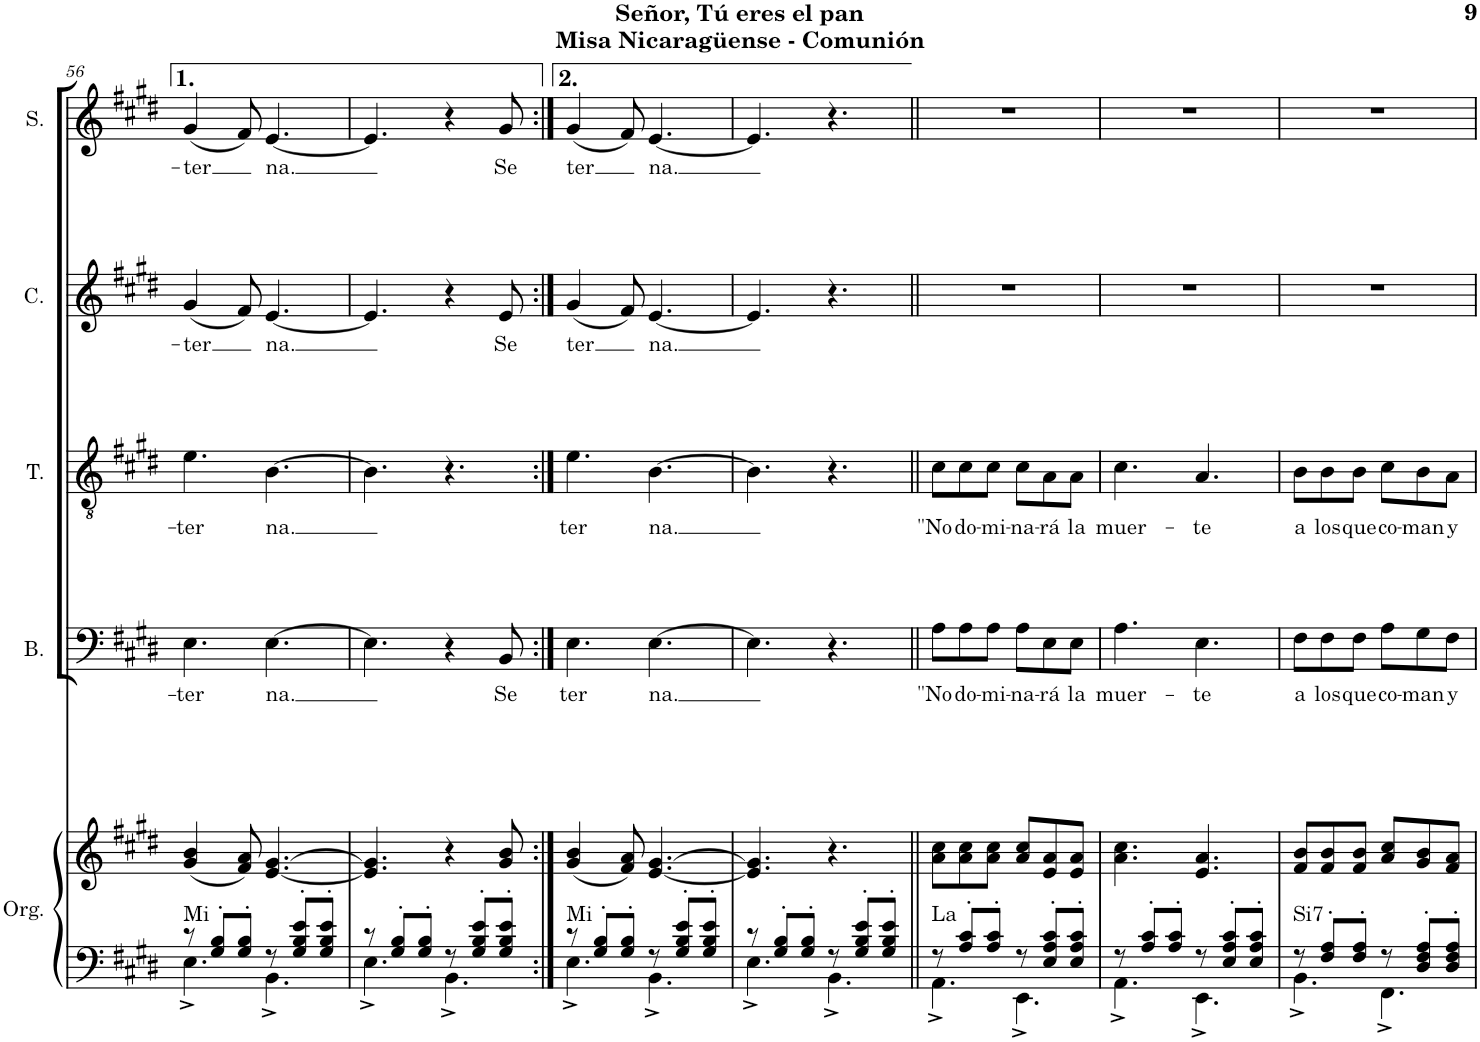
**kern	**kern	**harte	**kern	**text	**kern	**text	**kern	**text	**kern	**text
*part5	*part5	*part5	*part4	*part4	*part3	*part3	*part2	*part2	*part1	*part1
*staff6	*staff5	*	*staff4	*staff4	*staff3	*staff3	*staff2	*staff2	*staff1	*staff1
*I"Órgano	*	*	*I"Bajo	*	*I"Tenor	*	*I"Contralto	*	*I"Soprano	*
*	*	*	*I'B.	*	*I'T.	*	*I'C.	*	*I'S.	*
!!LO:PB:g=z
*clefF4	*clefG2	*	*clefF4	*	*clefGv2	*	*clefG2	*	*clefG2	*
*k[f#c#g#d#]	*k[f#c#g#d#]	*	*k[f#c#g#d#]	*	*k[f#c#g#d#]	*	*k[f#c#g#d#]	*	*k[f#c#g#d#]	*
*M6/8	*M6/8	*	*M6/8	*	*M6/8	*	*M6/8	*	*M6/8	*
=56	=56	=56	=56	=56	=56	=56	=56	=56	=56	=56
*^	*	*	*	*	*	*	*	*	*	*
!	!	!	!LO:H:kt=Mi	!	!LO:LY:b	!	!LO:LY:b	!	!LO:LY:b	!	!LO:LY:b
8r	4.E^\	(4g#/ 4b/	N	4.E\	-ter	4.e\	-ter	(4g#/	-ter	(4g#/	-ter
8G#/' 8B/'L	.	.	.	.	.	.	.	.	.	.	.
8G#/' 8B/'J	.	8f#/ 8a/)	.	.	.	.	.	8f#/)	.	8f#/)	.
!	!	!	!	!	!LO:LY:b	!	!LO:LY:b	!	!LO:LY:b	!	!LO:LY:b
8r	4.BB^\	[4.e/ [4.g#/	.	[4.E\	na.	[4.B\	na.	[4.e/	na.	[4.e/	na.
8G#/' 8B/' 8e/'L	.	.	.	.	.	.	.	.	.	.	.
8G#/' 8B/' 8e/'J	.	.	.	.	.	.	.	.	.	.	.
=57	=57	=57	=57	=57	=57	=57	=57	=57	=57	=57	=57
8r	4.E^\	4.e/] 4.g#/]	.	4.E\]	.	4.B\]	.	4.e/]	.	4.e/]	.
8G#/' 8B/'L	.	.	.	.	.	.	.	.	.	.	.
8G#/' 8B/'J	.	.	.	.	.	.	.	.	.	.	.
8r	4.BB^\	4r	.	4r	.	4.r	.	4r	.	4r	.
8G#/' 8B/' 8e/'L	.	.	.	.	.	.	.	.	.	.	.
!	!	!	!	!	!LO:LY:b	!	!	!	!LO:LY:b	!	!LO:LY:b
8G#/' 8B/' 8e/'J	.	8g#/ 8b/	.	8BB/	Se	.	.	8e/	Se	8g#/	Se
=58:|!	=58:|!	=58:|!	=58:|!	=58:|!	=58:|!	=58:|!	=58:|!	=58:|!	=58:|!	=58:|!	=58:|!
!	!	!	!LO:H:kt=Mi	!	!LO:LY:b	!	!LO:LY:b	!	!LO:LY:b	!	!LO:LY:b
8r	4.E^\	(4g#/ 4b/	N	4.E\	-ter	4.e\	-ter	(4g#/	-ter	(4g#/	-ter
8G#/' 8B/'L	.	.	.	.	.	.	.	.	.	.	.
8G#/' 8B/'J	.	8f#/ 8a/)	.	.	.	.	.	8f#/)	.	8f#/)	.
!	!	!	!	!	!LO:LY:b	!	!LO:LY:b	!	!LO:LY:b	!	!LO:LY:b
8r	4.BB^\	[4.e/ [4.g#/	.	[4.E\	na.	[4.B\	na.	[4.e/	na.	[4.e/	na.
8G#/' 8B/' 8e/'L	.	.	.	.	.	.	.	.	.	.	.
8G#/' 8B/' 8e/'J	.	.	.	.	.	.	.	.	.	.	.
=59	=59	=59	=59	=59	=59	=59	=59	=59	=59	=59	=59
8r	4.E^\	4.e/] 4.g#/]	.	4.E\]	.	4.B\]	.	4.e/]	.	4.e/]	.
8G#/' 8B/'L	.	.	.	.	.	.	.	.	.	.	.
8G#/' 8B/'J	.	.	.	.	.	.	.	.	.	.	.
8r	4.BB^\	4.r	.	4.r	.	4.r	.	4.r	.	4.r	.
8G#/' 8B/' 8e/'L	.	.	.	.	.	.	.	.	.	.	.
8G#/' 8B/' 8e/'J	.	.	.	.	.	.	.	.	.	.	.
=60||	=60||	=60||	=60||	=60||	=60||	=60||	=60||	=60||	=60||	=60||	=60||
!	!	!	!LO:H:kt=La	!	!LO:LY:b	!	!LO:LY:b	!	!	!	!
8r	4.AA^\	8a\ 8cc#\L	N	8A\L	"No	8c#\L	"No	2.r	.	2.r	.
!	!	!	!	!	!LO:LY:b	!	!LO:LY:b	!	!	!	!
8A/' 8c#/'L	.	8a\ 8cc#\	.	8A\	do-	8c#\	do-	.	.	.	.
!	!	!	!	!	!LO:LY:b	!	!LO:LY:b	!	!	!	!
8A/' 8c#/'J	.	8a\ 8cc#\J	.	8A\J	-mi-	8c#\J	-mi-	.	.	.	.
!	!	!	!	!	!LO:LY:b	!	!LO:LY:b	!	!	!	!
8r	4.EE^\	8a/ 8cc#/L	.	8A\L	-na-	8c#\L	-na-	.	.	.	.
!	!	!	!	!	!LO:LY:b	!	!LO:LY:b	!	!	!	!
8E/' 8A/' 8c#/'L	.	8e/ 8a/	.	8E\	-rá	8A\	-rá	.	.	.	.
!	!	!	!	!	!LO:LY:b	!	!LO:LY:b	!	!	!	!
8E/' 8A/' 8c#/'J	.	8e/ 8a/J	.	8E\J	la	8A\J	la	.	.	.	.
=61	=61	=61	=61	=61	=61	=61	=61	=61	=61	=61	=61
!	!	!	!	!	!LO:LY:b	!	!LO:LY:b	!	!	!	!
8r	4.AA^\	4.a\ 4.cc#\	.	4.A\	muer-	4.c#\	muer-	2.r	.	2.r	.
8A/' 8c#/'L	.	.	.	.	.	.	.	.	.	.	.
8A/' 8c#/'J	.	.	.	.	.	.	.	.	.	.	.
!	!	!	!	!	!LO:LY:b	!	!LO:LY:b	!	!	!	!
8r	4.EE^\	4.e/ 4.a/	.	4.E\	-te	4.A/	-te	.	.	.	.
8E/' 8A/' 8c#/'L	.	.	.	.	.	.	.	.	.	.	.
8E/' 8A/' 8c#/'J	.	.	.	.	.	.	.	.	.	.	.
=62	=62	=62	=62	=62	=62	=62	=62	=62	=62	=62	=62
!	!	!	!LO:H:kt=Si7	!	!LO:LY:b	!	!LO:LY:b	!	!	!	!
8r	4.BB^\	8f#/ 8b/L	N	8F#\L	a	8B\L	a	2.r	.	2.r	.
!	!	!	!	!	!LO:LY:b	!	!LO:LY:b	!	!	!	!
8F#/' 8A/'L	.	8f#/ 8b/	.	8F#\	los	8B\	los	.	.	.	.
!	!	!	!	!	!LO:LY:b	!	!LO:LY:b	!	!	!	!
8F#/' 8A/'J	.	8f#/ 8b/J	.	8F#\J	que	8B\J	que	.	.	.	.
!	!	!	!	!	!LO:LY:b	!	!LO:LY:b	!	!	!	!
8r	4.FF#^\	8a/ 8cc#/L	.	8A\L	co-	8c#\L	co-	.	.	.	.
!	!	!	!	!	!LO:LY:b	!	!LO:LY:b	!	!	!	!
8D#/' 8F#/' 8A/'L	.	8g#/ 8b/	.	8G#\	-man	8B\	-man	.	.	.	.
!	!	!	!	!	!LO:LY:b	!	!LO:LY:b	!	!	!	!
8D#/' 8F#/' 8A/'J	.	8f#/ 8a/J	.	8F#\J	y	8A\J	y	.	.	.	.
*v	*v	*	*	*	*	*	*	*	*	*	*
=	=	=	=	=	=	=	=	=	=	=
*-	*-	*-	*-	*-	*-	*-	*-	*-	*-	*-
